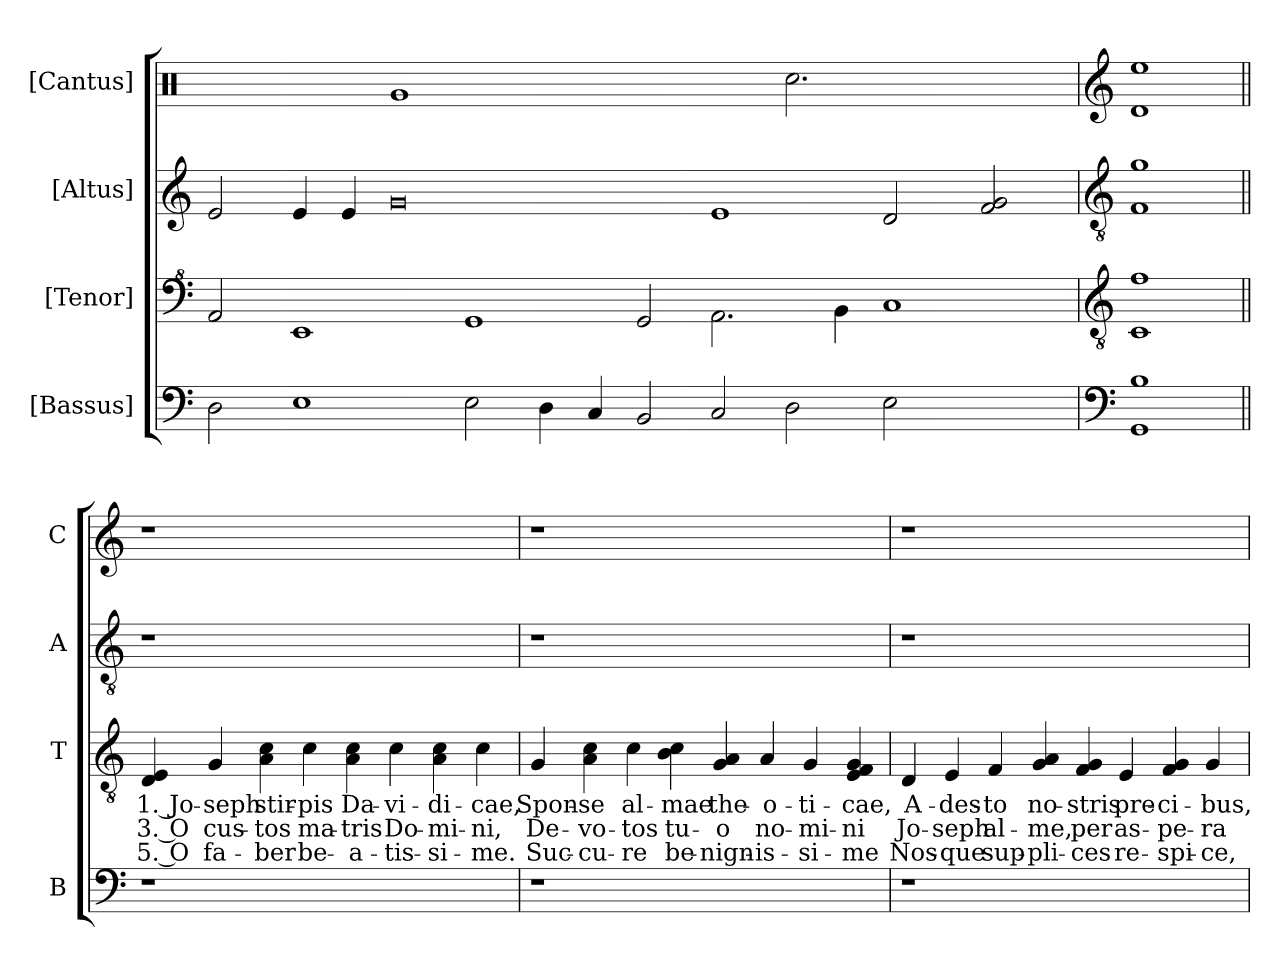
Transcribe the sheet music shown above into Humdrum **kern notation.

**kern	**kern	**text	**text	**text	**kern	**kern
*part4	*part3	*part3	*part3	*part3	*part2	*part1
*staff4	*staff3	*staff3	*staff3	*staff3	*staff2	*staff1
*I"[Bassus]	*I"[Tenor]	*	*	*	*I"[Altus]	*I"[Cantus]
*I'B	*I'T	*	*	*	*I'A	*I'C
*	*clefF^4	*	*	*	*	*clefX
*k[]	*k[]	*	*	*	*k[]	*k[]
*C:	*C:	*	*	*	*C:	*C:
=1X	=1X	=1X	=1X	=1X	=1X	=1X
2D	2A	.	.	.	2e	2R
=2X-	=2X-	=2X-	=2X-	=2X-	=2X-	=2X-
1E	1E	.	.	.	4e	4R
.	.	.	.	.	4e	4R
.	.	.	.	.	0g	1Rg
!LO:N:head=open	!	!	!	!	!	!
2E\	1G	.	.	.	.	.
!LO:N:head=solid	!	!	!	!	!	!
4D\	.	.	.	.	.	1R
!LO:N:head=solid	!	!	!	!	!	!
4C/	.	.	.	.	.	.
!LO:N:head=open	!LO:N:head=open	!	!	!	!	!
2BB/	2G/	.	.	.	.	.
!LO:N:head=open	!LO:N:head=open	!	!	!	!	!LO:N:head=open
2C/	2.A\	.	.	.	1e	2R\
!LO:N:head=open	!	!	!	!	!	!LO:N:head=open
2D\	.	.	.	.	.	2.Rcc\
!	!LO:N:head=solid	!	!	!	!	!
.	4B\	.	.	.	.	.
!LO:N:head=open	!	!	!	!	!LO:N:head=open	!
2E\	1c	.	.	.	2d/	.
.	.	.	.	.	.	4ryy
2ryy	.	.	.	.	2f 2g	4ryy
.	.	.	.	.	.	4ryy
=3X	=3X	=3X	=3X	=3X	=3X	=3X
*clefF4	*clefGv2	*	*	*	*clefGv2	*clefG2
1GG 1B	1C 1f	.	.	.	1F 1g	1d 1ee
!!LO:LB:g=z
=1||	=1||	=1||	=1||	=1||	=1||	=1||
!	!	!LO:LY:b	!LO:LY:b	!LO:LY:b	!	!
1r	4D 4E	1. Jo-	3. O	5. O	1r	1r
!	!	!LO:LY:b	!LO:LY:b	!LO:LY:b	!	!
.	4G	-seph	cus-	fa-	.	.
!	!	!LO:LY:b	!LO:LY:b	!LO:LY:b	!	!
.	4A 4c	stir-	-tos	-ber	.	.
!	!	!LO:LY:b	!LO:LY:b	!LO:LY:b	!	!
.	4c	-pis	ma-	be-	.	.
!	!	!LO:LY:b	!LO:LY:b	!LO:LY:b	!	!
1ryy	4A 4c	Da-	-tris	-a-	1ryy	1ryy
!	!	!LO:LY:b	!LO:LY:b	!LO:LY:b	!	!
.	4c	-vi-	Do-	-tis-	.	.
!	!	!LO:LY:b	!LO:LY:b	!LO:LY:b	!	!
.	4A 4c	-di-	-mi-	-si-	.	.
!	!	!LO:LY:b	!LO:LY:b	!LO:LY:b	!	!
.	4c	-cae,	-ni,	-me.	.	.
!!LO:LB:g=z
=2	=2	=2	=2	=2	=2	=2
!	!	!LO:LY:b	!LO:LY:b	!LO:LY:b	!	!
1r	4G	Spon-	De-	Suc-	1r	1r
!	!	!LO:LY:b	!LO:LY:b	!LO:LY:b	!	!
.	4A 4c	-se	-vo-	-cu-	.	.
!	!	!LO:LY:b	!LO:LY:b	!LO:LY:b	!	!
.	4c	al-	-tos	-re	.	.
!	!	!LO:LY:b	!LO:LY:b	!LO:LY:b	!	!
.	4B 4c	-mae	tu-	be-	.	.
!	!	!LO:LY:b	!LO:LY:b	!LO:LY:b	!	!
1ryy	4G 4A	the-	-o	-nign-	1ryy	1ryy
!	!	!LO:LY:b	!LO:LY:b	!LO:LY:b	!	!
.	4A	-o-	no-	-is-	.	.
!	!	!LO:LY:b	!LO:LY:b	!LO:LY:b	!	!
.	4G	-ti-	-mi-	-si-	.	.
!	!	!LO:LY:b	!LO:LY:b	!LO:LY:b	!	!
.	4E 4F 4G	-cae,	-ni	-me	.	.
=3	=3	=3	=3	=3	=3	=3
!	!	!LO:LY:b	!LO:LY:b	!LO:LY:b	!	!
1r	4D	A-	Jo-	Nos-	1r	1r
!	!	!LO:LY:b	!LO:LY:b	!LO:LY:b	!	!
.	4E	-des-	-seph	-que	.	.
!	!	!LO:LY:b	!LO:LY:b	!LO:LY:b	!	!
.	4F	-to	al-	sup-	.	.
!	!	!LO:LY:b	!LO:LY:b	!LO:LY:b	!	!
.	4G 4A	no-	-me,	-pli-	.	.
!	!	!LO:LY:b	!LO:LY:b	!LO:LY:b	!	!
1ryy	4F 4G	-stris	per	-ces	1ryy	1ryy
!	!	!LO:LY:b	!LO:LY:b	!LO:LY:b	!	!
.	4E	pre-	as-	re-	.	.
!	!	!LO:LY:b	!LO:LY:b	!LO:LY:b	!	!
.	4F 4G	-ci-	-pe-	-spi-	.	.
!	!	!LO:LY:b	!LO:LY:b	!LO:LY:b	!	!
.	4G	-bus,	-ra	-ce,	.	.
=	=	=	=	=	=	=
*-	*-	*-	*-	*-	*-	*-
